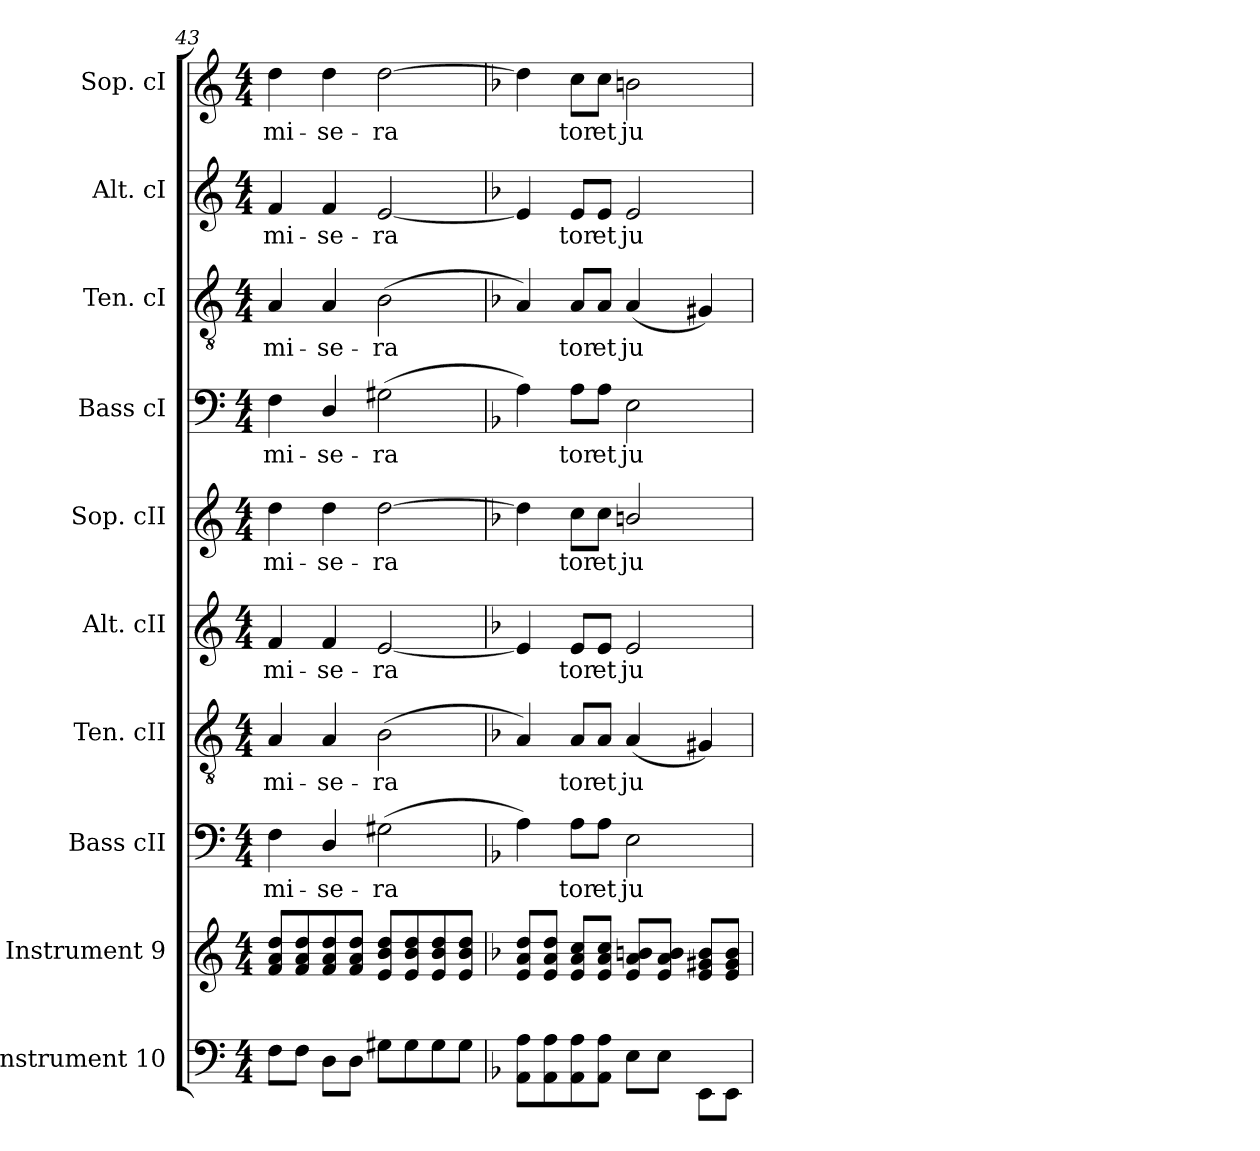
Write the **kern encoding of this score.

**kern	**kern	**kern	**text	**kern	**text	**kern	**text	**kern	**text	**kern	**text	**kern	**text	**kern	**text	**kern	**text
*part10	*part9	*part8	*part8	*part7	*part7	*part6	*part6	*part5	*part5	*part4	*part4	*part3	*part3	*part2	*part2	*part1	*part1
*staff10	*staff9	*staff8	*staff8	*staff7	*staff7	*staff6	*staff6	*staff5	*staff5	*staff4	*staff4	*staff3	*staff3	*staff2	*staff2	*staff1	*staff1
*I"Instrument 10	*I"Instrument 9	*I"Bass cII	*	*I"Ten. cII	*	*I"Alt. cII	*	*I"Sop. cII	*	*I"Bass cI	*	*I"Ten. cI	*	*I"Alt. cI	*	*I"Sop. cI	*
*	*	*I'Bass cII	*	*I'Ten. cII	*	*I'Alt. cII	*	*I'Sop. cII	*	*I'Bass cI	*	*I'Ten. cI	*	*I'Alt. cI	*	*I'Sop. cI	*
*clefF4	*clefG2	*clefF4	*	*clefGv2	*	*clefG2	*	*clefG2	*	*clefF4	*	*clefGv2	*	*clefG2	*	*clefG2	*
*k[]	*k[]	*k[]	*	*k[]	*	*k[]	*	*k[]	*	*k[]	*	*k[]	*	*k[]	*	*k[]	*
*C:	*C:	*C:	*	*C:	*	*C:	*	*C:	*	*C:	*	*C:	*	*C:	*	*C:	*
*M4/4	*M4/4	*M4/4	*	*M4/4	*	*M4/4	*	*M4/4	*	*M4/4	*	*M4/4	*	*M4/4	*	*M4/4	*
=43	=43	=43	=43	=43	=43	=43	=43	=43	=43	=43	=43	=43	=43	=43	=43	=43	=43
!	!	!	!LO:LY:b:rj	!	!LO:LY:b:rj	!	!LO:LY:b:rj	!	!LO:LY:b:rj	!	!LO:LY:b:rj	!	!LO:LY:b:rj	!	!LO:LY:b:rj	!	!LO:LY:b:rj
8F\L	8dd/ 8a/ 8f/L	4F\	mi-	4A/	mi-	4f/	mi-	4dd\	mi-	4F\	mi-	4A/	mi-	4f/	mi-	4dd\	mi-
8F\J	8dd/ 8a/ 8f/	.	.	.	.	.	.	.	.	.	.	.	.	.	.	.	.
!	!	!	!LO:LY:b:rj	!	!LO:LY:b:rj	!	!LO:LY:b:rj	!	!LO:LY:b:rj	!	!LO:LY:b:rj	!	!LO:LY:b:rj	!	!LO:LY:b:rj	!	!LO:LY:b:rj
8D\L	8dd/ 8a/ 8f/	4D/	-se-	4A/	-se-	4f/	-se-	4dd\	-se-	4D/	-se-	4A/	-se-	4f/	-se-	4dd\	-se-
8D\J	8dd/ 8a/ 8f/J	.	.	.	.	.	.	.	.	.	.	.	.	.	.	.	.
!	!	!	!LO:LY:b:rj	!	!LO:LY:b:rj	!	!LO:LY:b:rj	!	!LO:LY:b:rj	!	!LO:LY:b:rj	!	!LO:LY:b:rj	!	!LO:LY:b:rj	!	!LO:LY:b:rj
8G#X\L	8dd/ 8b/ 8e/L	(>2G#X\	-ra-	(>2B\	-ra-	[<2e/	-ra-	[>2dd\	-ra-	(>2G#X\	-ra-	(>2B\	-ra-	[<2e/	-ra-	[>2dd\	-ra-
8G#\	8dd/ 8b/ 8e/	.	.	.	.	.	.	.	.	.	.	.	.	.	.	.	.
8G#\	8dd/ 8b/ 8e/	.	.	.	.	.	.	.	.	.	.	.	.	.	.	.	.
8G#\J	8dd/ 8b/ 8e/J	.	.	.	.	.	.	.	.	.	.	.	.	.	.	.	.
=44	=44	=44	=44	=44	=44	=44	=44	=44	=44	=44	=44	=44	=44	=44	=44	=44	=44
*k[b-]	*k[b-]	*k[b-]	*	*k[b-]	*	*k[b-]	*	*k[b-]	*	*k[b-]	*	*k[b-]	*	*k[b-]	*	*k[b-]	*
*F:	*F:	*F:	*	*F:	*	*F:	*	*F:	*	*F:	*	*F:	*	*F:	*	*F:	*
!	!	!	!LO:LY:b:rj	!	!LO:LY:b:rj	!	!LO:LY:b:rj	!	!LO:LY:b:rj	!	!LO:LY:b:rj	!	!LO:LY:b:rj	!	!LO:LY:b:rj	!	!LO:LY:b:rj
8A\ 8AA\L	8dd/ 8a/ 8e/L	4A\)	--	4A/)	--	4e/]	--	4dd\]	--	4A\)	--	4A/)	--	4e/]	--	4dd\]	--
8A\ 8AA\	8dd/ 8a/ 8e/J	.	.	.	.	.	.	.	.	.	.	.	.	.	.	.	.
!	!	!	!LO:LY:b:rj	!	!LO:LY:b:rj	!	!LO:LY:b:rj	!	!LO:LY:b:rj	!	!LO:LY:b:rj	!	!LO:LY:b:rj	!	!LO:LY:b:rj	!	!LO:LY:b:rj
8A\ 8AA\	8cc/ 8a/ 8e/L	8A\L	-tor	8A/L	-tor	8e/L	-tor	8cc\L	-tor	8A\L	-tor	8A/L	-tor	8e/L	-tor	8cc\L	-tor
!	!	!	!LO:LY:b:rj	!	!LO:LY:b:rj	!	!LO:LY:b:rj	!	!LO:LY:b:rj	!	!LO:LY:b:rj	!	!LO:LY:b:rj	!	!LO:LY:b:rj	!	!LO:LY:b:rj
8A\ 8AA\J	8cc/ 8a/ 8e/J	8A\J	et	8A/J	et	8e/J	et	8cc\J	et	8A\J	et	8A/J	et	8e/J	et	8cc\J	et
!	!	!	!LO:LY:b:rj	!	!LO:LY:b:rj	!	!LO:LY:b:rj	!	!LO:LY:b:rj	!	!LO:LY:b:rj	!	!LO:LY:b:rj	!	!LO:LY:b:rj	!	!LO:LY:b:rj
8E\L	8a/ 8e/ 8bn/L	2E\	ju-	(<4A/	ju-	2e/	ju	2bn/	ju-	2E\	ju-	(<4A/	ju-	2e/	ju-	2bn\	ju-
8E\J	8a/ 8e/ 8b/J	.	.	.	.	.	.	.	.	.	.	.	.	.	.	.	.
!	!	!	!	!	!LO:LY:b:rj	!	!	!	!	!	!	!	!LO:LY:b:rj	!	!	!	!
8EE\L	8b/ 8g#X/ 8e/L	.	.	4G#X/)	--	.	.	.	.	.	.	4G#X/)	--	.	.	.	.
8EE\J	8b/ 8g#/ 8e/J	.	.	.	.	.	.	.	.	.	.	.	.	.	.	.	.
=	=	=	=	=	=	=	=	=	=	=	=	=	=	=	=	=	=
*-	*-	*-	*-	*-	*-	*-	*-	*-	*-	*-	*-	*-	*-	*-	*-	*-	*-
